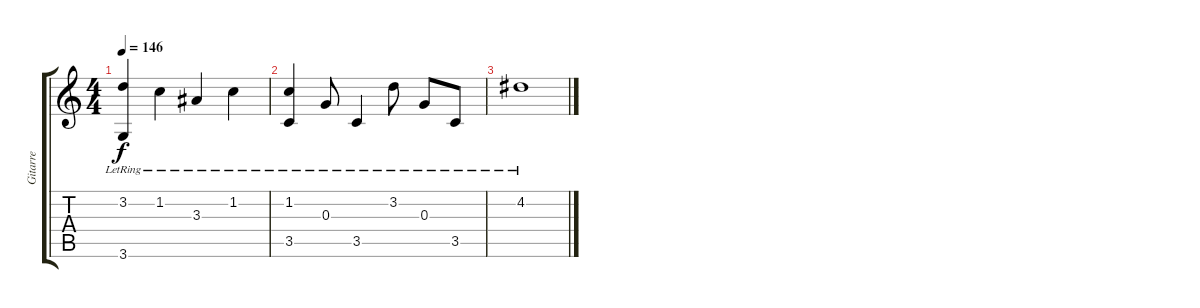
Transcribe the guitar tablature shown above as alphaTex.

\track ("Gitarre" "Gitarre") {instrument acousticguitarsteel}
\staff {score tabs}
\tuning (E4 B3 G3 D3 A2 E2) {hide}
\ts (4 4)
\tempo 146
\clef g2
\ks c
(3.2{lr} 3.6{lr}).4{dy f} 1.2{lr}.4 3.3{lr}.4 1.2{lr}.4 |
(1.2{lr} 3.5{lr}).4 0.3{lr}.8 3.5{lr}.4 3.2{lr}.8 0.3{lr}.8 3.5{lr}.8 |
4.2{lr}.1
